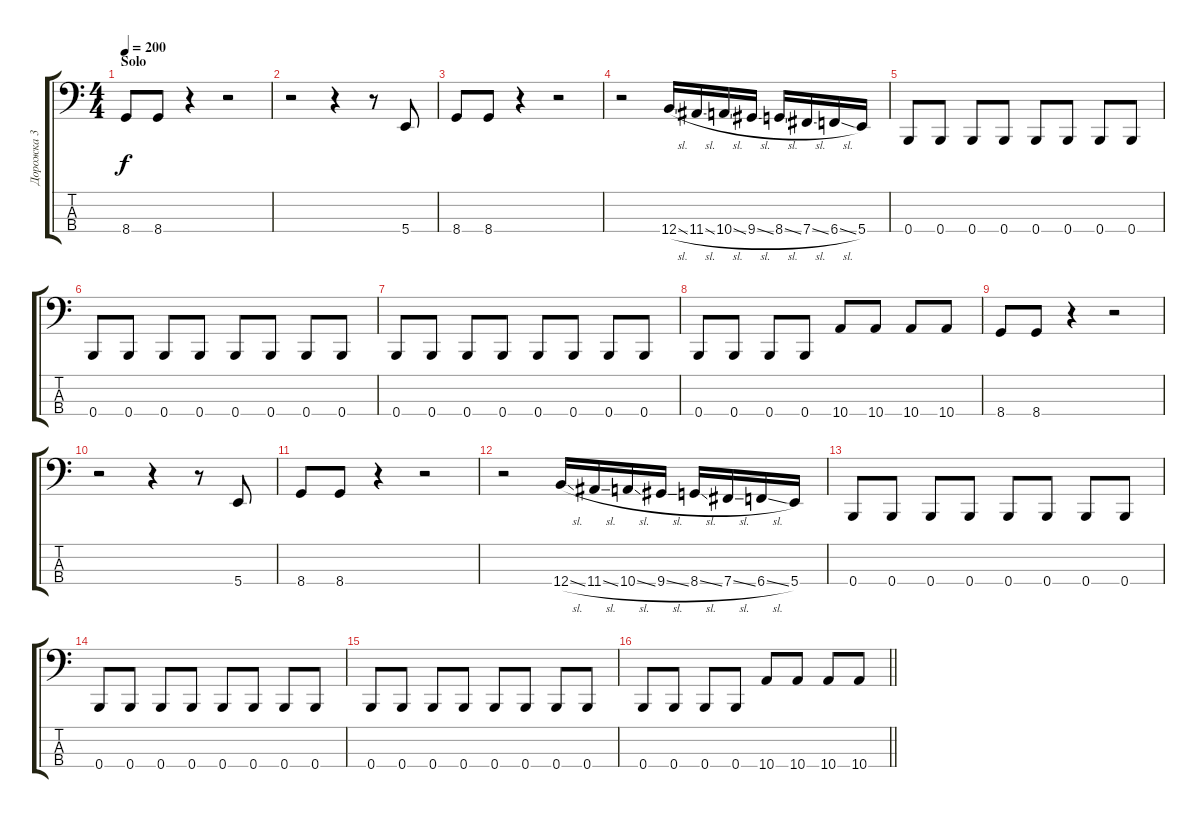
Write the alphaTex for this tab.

\track ("Дорожка 3" "Дорожка 3") {instrument electricbasspick}
\staff {score tabs}
\tuning (E2 B1 Gb1 B0) {hide}
\ts (4 4)
\section ("" "Solo")
\tempo 200
\clef f4
\ks c
8.4.8{dy f} 8.4.8 r.4 r.2 |
r.2 r.4 r.8 5.4.8 |
8.4.8 8.4.8 r.4 r.2 |
r.2 12.4{sl}.16 11.4{sl}.16 10.4{sl}.16 9.4{sl}.16 8.4{sl}.16 7.4{sl}.16 6.4{sl}.16 5.4.16 |
0.4.8 0.4.8 0.4.8 0.4.8 0.4.8 0.4.8 0.4.8 0.4.8 |
0.4.8 0.4.8 0.4.8 0.4.8 0.4.8 0.4.8 0.4.8 0.4.8 |
0.4.8 0.4.8 0.4.8 0.4.8 0.4.8 0.4.8 0.4.8 0.4.8 |
0.4.8 0.4.8 0.4.8 0.4.8 10.4.8 10.4.8 10.4.8 10.4.8 |
8.4.8 8.4.8 r.4 r.2 |
r.2 r.4 r.8 5.4.8 |
8.4.8 8.4.8 r.4 r.2 |
r.2 12.4{sl}.16 11.4{sl}.16 10.4{sl}.16 9.4{sl}.16 8.4{sl}.16 7.4{sl}.16 6.4{sl}.16 5.4.16 |
0.4.8 0.4.8 0.4.8 0.4.8 0.4.8 0.4.8 0.4.8 0.4.8 |
0.4.8 0.4.8 0.4.8 0.4.8 0.4.8 0.4.8 0.4.8 0.4.8 |
0.4.8 0.4.8 0.4.8 0.4.8 0.4.8 0.4.8 0.4.8 0.4.8 |
\barLineRight lightlight
0.4.8 0.4.8 0.4.8 0.4.8 10.4.8 10.4.8 10.4.8 10.4.8
